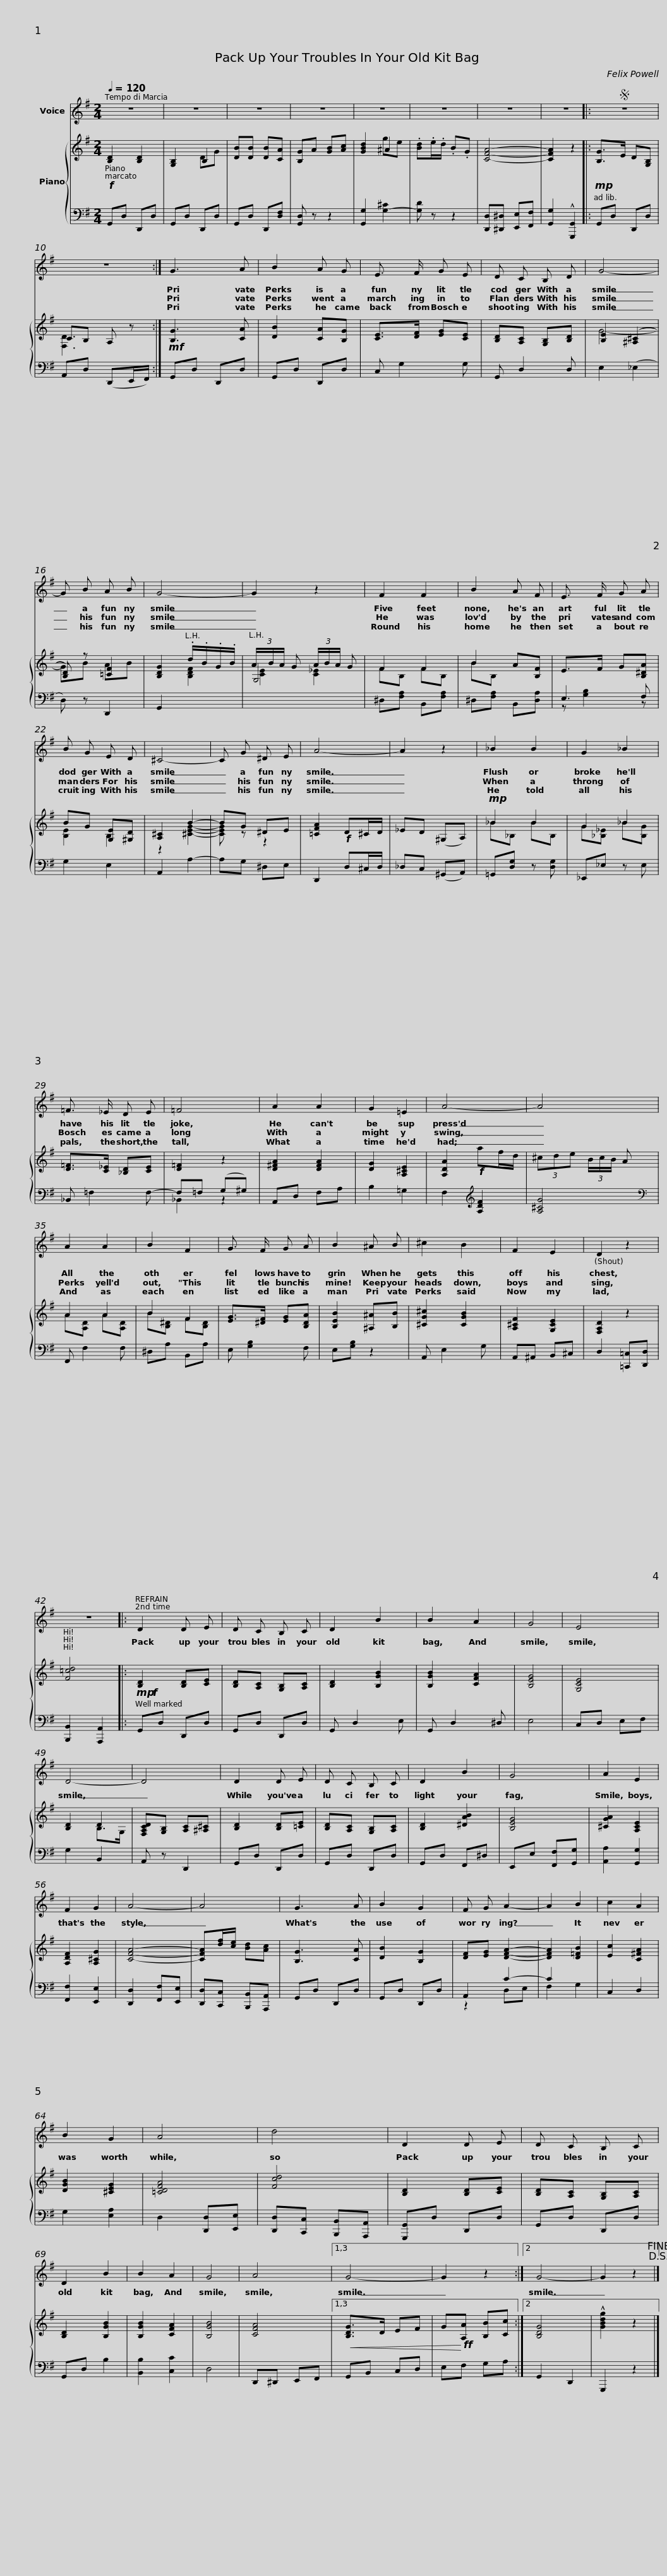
X:1
%%score 1 { ( 2 4 ) | ( 3 5 ) }
L:1/8
Q:1/4=120
M:2/4
I:linebreak $
K:G
V:1 treble
V:2 treble
V:4 treble
V:3 bass
V:5 bass
V:1
 z4 | z4 | z4 | z4 | z4 |$ %5
 z4 | z4 | z4 |:S z4 | z4 :|$ %10
 G3 A | B2 A G | E3/2 F/ G E | D C B, D |$ G4- | %15
 G B A B | G4- | G2 z2 | F2 F2 |$ B2 A F | %20
 E3/2 F/ G A | B G E D | ^C4- |$ C G ^D E | A4- | %25
 A2 z2 | _B2 B2 | G2 _B2 |$ =F3/2 _E/ D E | =F4 | %30
 A2 A2 | G2 =E2 | A4- |$ A4 | A2 A2 | %35
 B2 F2 | G3/2 F/ G A |$ B2 ^A B | ^c2 B2 | F2 E2 | %40
 D2 z2 | z4 |:$ D2 D E | D C B, C | D2 B2 | %45
 B2 A2 |$ G4 | E4 | D4- | D4 | %50
 D2 D E | D C B, C |$ D2 B2 | G4 | A2 E2 | %55
 F2 G2 |$ A4- | A4 | G3 A | B2 G2 | %60
 F G A2- |$ A2 B2 | c2 A2 | B2 G2 | A4 | %65
 d4 |$ D2 D E | D C B, C | D2 B2 | B2 A2 | %70
 G4 |$ A4 |1,3 G4- | G2 z2 :|2 G4- | %75
 G2 z2!D.S.!!fine! |] %76
V:2
!f! [B,D]2 [B,D]2 | [G,B,]2 B,2 | [DB][DB] [DB][CA] | [B,G]A [GB][Ac] | [GBd]2 ^A2 |$ %5
 .[Bd].e/.d/ .B.G | [CFA]4- | [CFA]2 z2 |:!mp! [B,G]>E D[G,B,] | CB, A, z :|$ %10
!mf! [B,G]3 [CA] | [DB]2 [CA][B,G] | [CE]>[DF] [EG][CE] | [B,D][A,C] [G,B,][B,D] |$ [B,E]2 (([^A,^C]2 | %15
 [B,D])) z [=CF]2 | [B,DG]2 .d/.B/.G/.B/ | (3A/B/A/ G (3A/B/A/ G | F2 F2 |$ B2 A[B,F] | %20
 E>F G[B,^DA] | BG [G,E][^G,D] | [A,^C]2 B2- |$ BG ^DE | [=CFA]2!f! D^C/D/ | %25
 _ED (^G,A,) |!mp! _B2 B2 | G2 _B2 |$ [D=F]>[C_E] [_B,D][CE] | [D=F]2 z2 | %30
 [D^FA]2 [DFA]2 | [DG]2 [A,^CE]2 | [A,DA]2!f! af/d/ |$ (3^cde (3B/c/B/ A | A2 A2 | %35
 B2 F2 | [EG]>[^DF] [EG][B,DA] |$ [B,EB]2 [^A,^A][B,B] | [^CG^c]2 [CGB]2 | [A,^CF]2 [G,CE]2 | %40
 [F,A,D]2 z2 | [F=cd]4 |:$!mp!!f! [B,D]2 [B,D][CE] | [B,D][A,C] [G,B,][A,C] | [B,D]2 [B,GB]2 | %45
 [B,GB]2 [CFA]2 |$ [B,EG]4 | [G,CE]4 | [B,D]2 D2 | [F,A,CD][G,B,] [A,C][^A,^C] | %50
 [B,D]2 [B,D][=CE] | [B,D][A,C] [G,B,][A,C] |$ [B,D]2 [^DAB]2 | [B,EG]4 | [^CGA]2 [A,CE]2 | %55
 [A,DF]2 [A,^CG]2 |$ [CFA]4- | [CFA][df]/[ce]/ [Bd][Ac] | [B,G]3 [CA] | [DB]2 [B,G]2 | %60
 [DF][EG] [DFA]2- |$ [DFA]2 [D=FB]2 | [Ec]2 [C^FA]2 | [DGB]2 [^CEG]2 | [=CDFA]4 | %65
 [Fcd]4 |$ [B,D]2 [B,D][CE] | [B,D][A,C] [G,B,][A,C] | [B,D]2 [B,GB]2 | [B,GB]2 [CFA]2 | %70
 [B,GB]4 |$ [CFA]4 |1,3!<(! [B,DG]>D EF | G!<)!!ff![A,A] [B,B][Cc] :|2 [B,DG]4 | %75
 !^![GBdg]2 z2 |] %76
V:3
 G,,D, D,,D, | G,,D, D,,D, | G,,D, D,,[D,F,] | [G,,D,] z z2 | [G,,G,]2 [G,-^C]2 |$ %5
 [G,D] z z2 | [D,,D,][^D,,^D,] [E,,E,][F,,F,] | [G,,G,]2 !^![G,,,G,,]2 |: G,,D, D,,D, | A,,D, (D,,E,,/F,,/) :|$ %10
 G,,D, D,,D, | G,,D, D,,D, | C, G,2 G, | G,, D,2 D, |$ E,2 (_E,2 | %15
 D,) z D,,2 | G,,2[I:staff -1] [B,DF]2 | [CE]2 [C_E]2 |[I:staff +1] ^D,[F,A,] B,,[F,A,] |$ ^D,[F,A,] B,,[D,A,] | %20
 E,3 F, | G,2 E,2 | A,,2 A,2- |$ A,G, ^D,E, | D,,2 D,^C,/D,/ | %25
 _D,C, (^G,,A,,) | =G,,[D,G,] z [D,G,] | _E,,_E, z E, |$ _B,, =F,2 F,- | F,=F, (G,^G,) | %30
 A,,D, F,A, | B,2 =G,2 | F,2[K:treble] [A,DF]2 |$ [A,^CG]4 |[K:bass] F,, F,2 F, | %35
 ^D,A, B,,A, | E, [G,B,]2 F, |$ E,[G,B,] z2 | A,, E,2 G, | A,,^A,, B,,^C, | %40
 D,2 [=C,,=C,][D,,D,] | [B,,,B,,]2 [A,,,A,,]2 |:$ G,,D, D,,D, | G,,D, D,,D, | G,, D,2 E, | %45
 G,, D,2 ^D, |$ E,4 | C,D, E,F, | G,2 B,,2 | A,, z D,,2 | %50
 G,,D, D,,D, | G,,D, D,,D, |$ G,,D, F,,^D, | E,,E, [F,,F,][G,,G,] | [A,,A,]2 [G,,G,]2 | %55
 [F,,F,]2 [E,,E,]2 |$ [D,,D,]2 [F,,F,][E,,E,] | [D,,D,][C,,C,] [B,,,B,,][A,,,A,,] | G,,D, D,,D, | G,,D, D,,D, | %60
 A,,2 C2- |$ C2 x2 | C,2 D,2 | G,2 [E,A,]2 | D,2 [D,,D,][E,,E,] | %65
 [D,,D,][C,,C,] [B,,,B,,][A,,,A,,] |$ [G,,,G,,]D, D,,D, | G,,D, D,,D, | G,,D, B,2 | [B,,B,]2 [C,C]2 | %70
 D,4 |$ D,,^D,, E,,F,, |1,3 G,,B,, C,D, | E,F, G,A, :|2 G,,2 D,,2 | %75
 G,,,2 z2 |] %76
V:4
 x4 | x2 DG | x4 | x4 | x2 ge |$ %5
 x4 | x4 | x4 |: x4 | [F,D]3 x :|$ %10
 x4 | x4 | x4 | x4 |$ G4- | %15
 GB AB | x4 | G,4 | FB, FB, |$ BB, x2 | %20
 x4 | [B,E]2 B,2 | z2 [^CEG]2- |$ [CEG] z z2 | x4 | %25
 x4 | _B_B, BB, | G[_B,_E] _B[B,G] |$ x4 | x4 | %30
 x4 | x4 | x4 |$ x4 | A[A,D] A[A,D] | %35
 B[B,^D] F[B,D] | x4 |$ x4 | x4 | x4 | %40
 x4 | x4 |:$ x4 | x4 | x4 | %45
 x4 |$ x4 | x4 | x2 B,>G, | x4 | %50
 x4 | x4 |$ x4 | x4 | x4 | %55
 x4 |$ x4 | x4 | x4 | x4 | %60
 x4 |$ x4 | x4 | x4 | x4 | %65
 x4 |$ x4 | x4 | x4 | x4 | %70
 x4 |$ x4 |1,3 x4 | x4 :|2 x4 | %75
 x4 |] %76
V:5
 x4 | x4 | x4 | x4 | x4 |$ %5
 x4 | x4 | x4 |: x4 | x4 :|$ %10
 x4 | x4 | x4 | x4 |$ x4 | %15
 x4 | x4 | x4 | x4 |$ x4 | %20
 z [G,B,]2 z | x4 | x4 |$ x4 | x4 | %25
 x4 | x4 | x4 |$ x4 | _B,,2 z2 | %30
 x4 | x4 | x2[K:treble] x2 |$ x4 |[K:bass] x4 | %35
 x4 | x4 |$ x4 | x4 | x4 | %40
 x4 | x4 |:$ x4 | x4 | x4 | %45
 x4 |$ x4 | x4 | x4 | x4 | %50
 x4 | x4 |$ x4 | x4 | x4 | %55
 x4 |$ x4 | x4 | x4 | x4 | %60
 z2 D,E, |$ F,2 G,2 | x4 | x4 | x4 | %65
 x4 |$ x4 | x4 | x4 | x4 | %70
 x4 |$ x4 |1,3 x4 | x4 :|2 x4 | %75
 x4 |] %76
